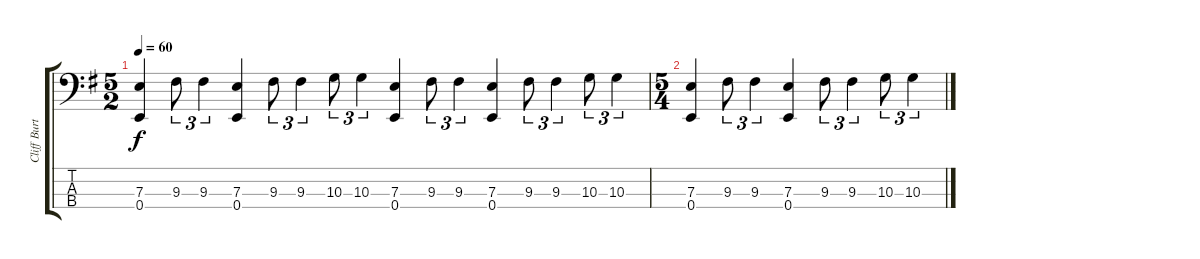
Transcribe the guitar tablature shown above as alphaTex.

\track ("Cliff Burton" "Cliff Burt") {instrument electricbassfinger}
\staff {score tabs}
\tuning (G2 D2 A1 E1) {hide}
\ts (5 2)
\tempo 60
\clef f4
\ks eminor
(7.3 0.4).4{dy f} 9.3.8{tu (3 2)} 9.3.4{tu (3 2)} (7.3 0.4).4 9.3.8{tu (3 2)} 9.3.4{tu (3 2)} 10.3.8{tu (3 2)} 10.3.4{tu (3 2)} (7.3 0.4).4 9.3.8{tu (3 2)} 9.3.4{tu (3 2)} (7.3 0.4).4 9.3.8{tu (3 2)} 9.3.4{tu (3 2)} 10.3.8{tu (3 2)} 10.3.4{tu (3 2)} |
\ts (5 4)
(7.3 0.4).4 9.3.8{tu (3 2)} 9.3.4{tu (3 2)} (7.3 0.4).4 9.3.8{tu (3 2)} 9.3.4{tu (3 2)} 10.3.8{tu (3 2)} 10.3.4{tu (3 2)}
